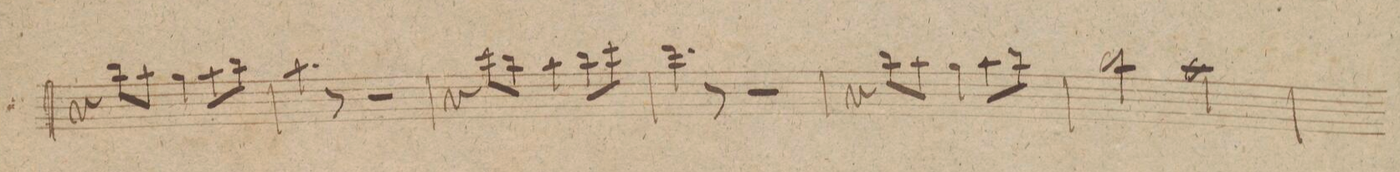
**kern	**dynam
*I"Flauto 2do	*
*clefG2	*
*k[f#c#g#]	*
*met(c|)	*
*M2/2	*
4r	.
8bb\L	.
8aa\J	.
4gg#\	.
8aa\L	.
8bb\J	.
=41	=41
4.aa\	.
8r	.
2r	.
=42	=42
4r	.
8ccc#\L	.
8bb\J	.
4aa\	.
8bb\L	.
8ccc#\J	.
=43	=43
4.ddd\	.
8r	.
2r	.
=44	=44
4r	.
8bb\L	.
8aa\J	.
4gg#\	.
8aa\L	.
8bb\J	.
=45	=45
2bb\	.
2aa\	.
=46	=46
*-	*-
